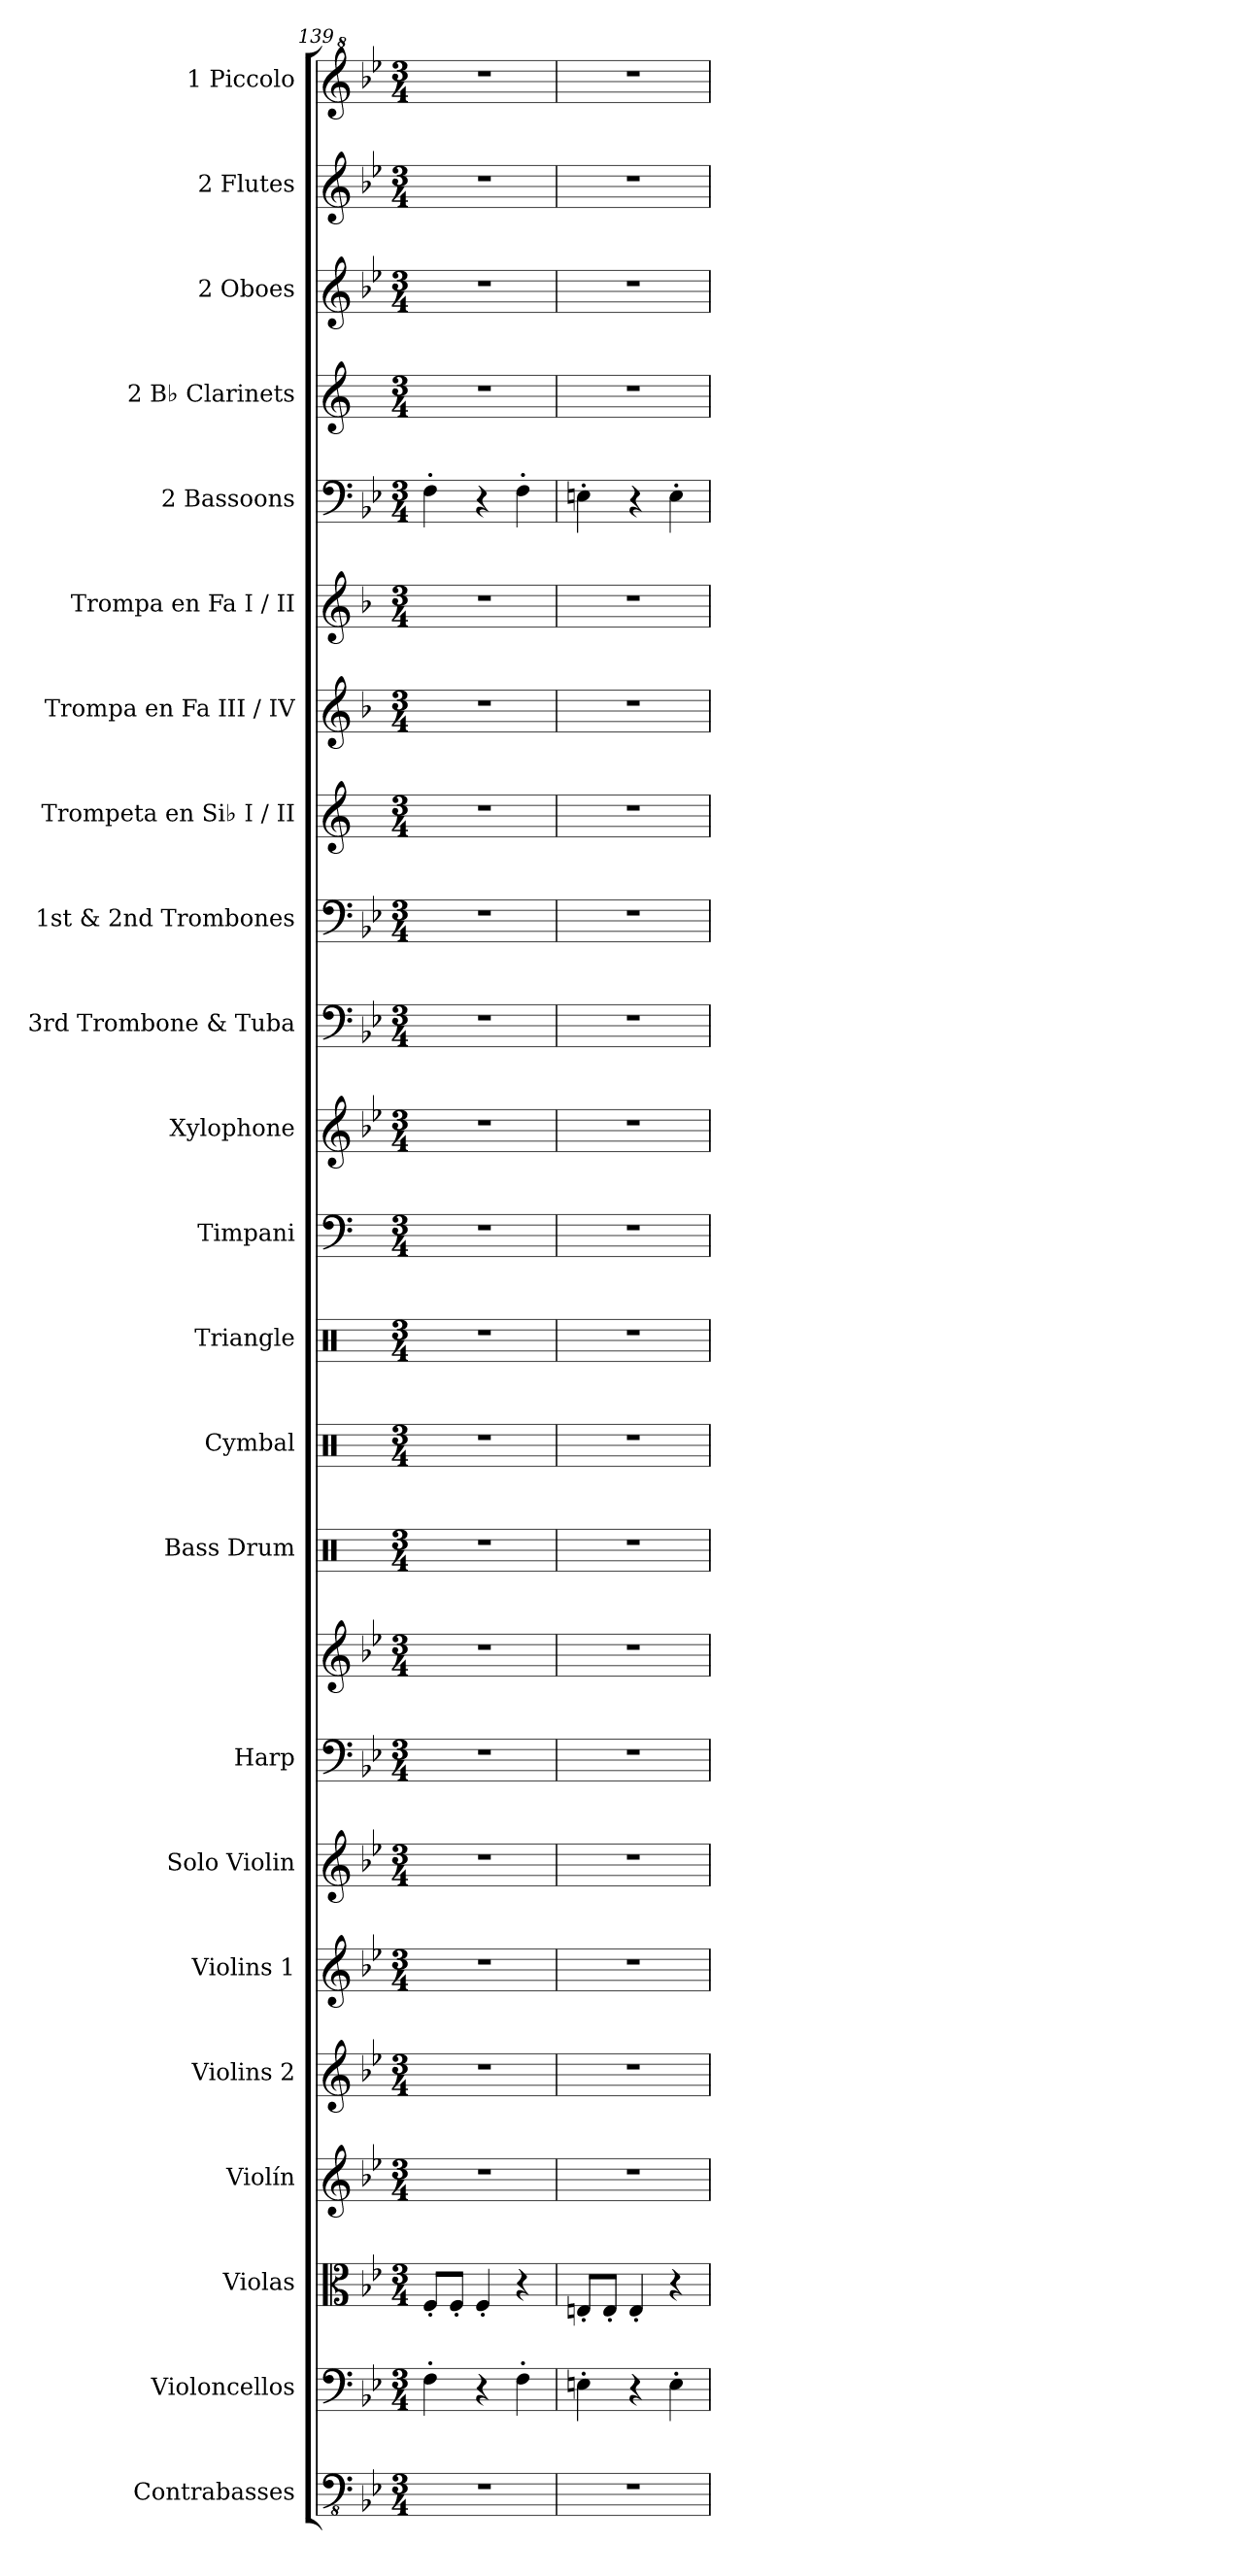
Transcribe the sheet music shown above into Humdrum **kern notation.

**kern	**kern	**kern	**kern	**kern	**kern	**kern	**kern	**kern	**kern	**kern	**kern	**kern	**kern	**kern	**kern	**kern	**kern	**kern	**kern	**kern	**kern	**kern	**kern
*part23	*part22	*part21	*part20	*part19	*part18	*part17	*part16	*part16	*part15	*part14	*part13	*part12	*part11	*part10	*part9	*part8	*part7	*part6	*part5	*part4	*part3	*part2	*part1
*staff24	*staff23	*staff22	*staff21	*staff20	*staff19	*staff18	*staff17	*staff16	*staff15	*staff14	*staff13	*staff12	*staff11	*staff10	*staff9	*staff8	*staff7	*staff6	*staff5	*staff4	*staff3	*staff2	*staff1
*I"Contrabasses	*I"Violoncellos	*I"Violas	*I"Violín	*I"Violins 2	*I"Violins 1	*I"Solo Violin	*I"Harp	*	*I"Bass Drum	*I"Cymbal	*I"Triangle	*I"Timpani	*I"Xylophone	*I"3rd Trombone     &amp; Tuba	*I"1st &amp; 2nd Trombones	*I"Trompeta en Si♭  I / II	*I"Trompa en Fa   III / IV	*I"Trompa en Fa I / II	*I"2 Bassoons	*I"2 B♭ Clarinets	*I"2 Oboes	*I"2 Flutes	*I"1 Piccolo
*I'Cbs.	*I'Vlcs.	*I'Vlas.	*I'Vln.	*I'Vlns. 2	*I'Vlns. 1	*I'S. Vln.	*I'Hrp.	*	*I'B. Dr.	*I'Cym.	*I'Trgl.	*I'Timp.	*I'Xyl.	*I'3rd Trb. &amp; Tba.	*I'1st &amp; 2nd    Trbs.	*I'Tpt. Si♭  I / II	*I'Trmp. Fa   III / IV	*I'Trmp. Fa I / II	*I'2 Bsns.	*I'2 B♭ Cls.	*I'2 Obs.	*I'2 Fls.	*I'1 Picc.
*clefFv4	*clefF4	*clefC3	*clefG2	*clefG2	*clefG2	*clefG2	*clefF4	*clefG2	*clefX	*clefX	*clefX	*clefF4	*clefG2	*clefF4	*clefF4	*clefG2	*clefG2	*clefG2	*clefF4	*clefG2	*clefG2	*clefG2	*clefG^2
*	*	*	*	*	*	*	*	*	*	*	*	*	*ITrd-7c-12	*	*	*ITrd1c2	*ITrd4c7	*ITrd4c7	*	*ITrd1c2	*	*	*ITrd-7c-12
*k[b-e-]	*k[b-e-]	*k[b-e-]	*k[b-e-]	*k[b-e-]	*k[b-e-]	*k[b-e-]	*k[b-e-]	*k[b-e-]	*k[]	*k[]	*k[]	*k[]	*k[b-e-]	*k[b-e-]	*k[b-e-]	*k[b-e-]	*k[b-e-]	*k[b-e-]	*k[b-e-]	*k[b-e-]	*k[b-e-]	*k[b-e-]	*k[b-e-]
*M3/4	*M3/4	*M3/4	*M3/4	*M3/4	*M3/4	*M3/4	*M3/4	*M3/4	*M3/4	*M3/4	*M3/4	*M3/4	*M3/4	*M3/4	*M3/4	*M3/4	*M3/4	*M3/4	*M3/4	*M3/4	*M3/4	*M3/4	*M3/4
=139	=139	=139	=139	=139	=139	=139	=139	=139	=139	=139	=139	=139	=139	=139	=139	=139	=139	=139	=139	=139	=139	=139	=139
2.r	4F'\	8F'/L	2.r	2.r	2.r	2.r	2.r	2.r	2.r	2.r	2.r	2.r	2.r	2.r	2.r	2.r	2.r	2.r	4F'\	2.r	2.r	2.r	2.r
.	.	8F'/J	.	.	.	.	.	.	.	.	.	.	.	.	.	.	.	.	.	.	.	.	.
.	4r	4F'/	.	.	.	.	.	.	.	.	.	.	.	.	.	.	.	.	4r	.	.	.	.
.	4F'\	4r	.	.	.	.	.	.	.	.	.	.	.	.	.	.	.	.	4F'\	.	.	.	.
=140	=140	=140	=140	=140	=140	=140	=140	=140	=140	=140	=140	=140	=140	=140	=140	=140	=140	=140	=140	=140	=140	=140	=140
2.r	4En'\	8En'/L	2.r	2.r	2.r	2.r	2.r	2.r	2.r	2.r	2.r	2.r	2.r	2.r	2.r	2.r	2.r	2.r	4En'\	2.r	2.r	2.r	2.r
.	.	8E'/J	.	.	.	.	.	.	.	.	.	.	.	.	.	.	.	.	.	.	.	.	.
.	4r	4E'/	.	.	.	.	.	.	.	.	.	.	.	.	.	.	.	.	4r	.	.	.	.
.	4E'\	4r	.	.	.	.	.	.	.	.	.	.	.	.	.	.	.	.	4E'\	.	.	.	.
=	=	=	=	=	=	=	=	=	=	=	=	=	=	=	=	=	=	=	=	=	=	=	=
*-	*-	*-	*-	*-	*-	*-	*-	*-	*-	*-	*-	*-	*-	*-	*-	*-	*-	*-	*-	*-	*-	*-	*-
